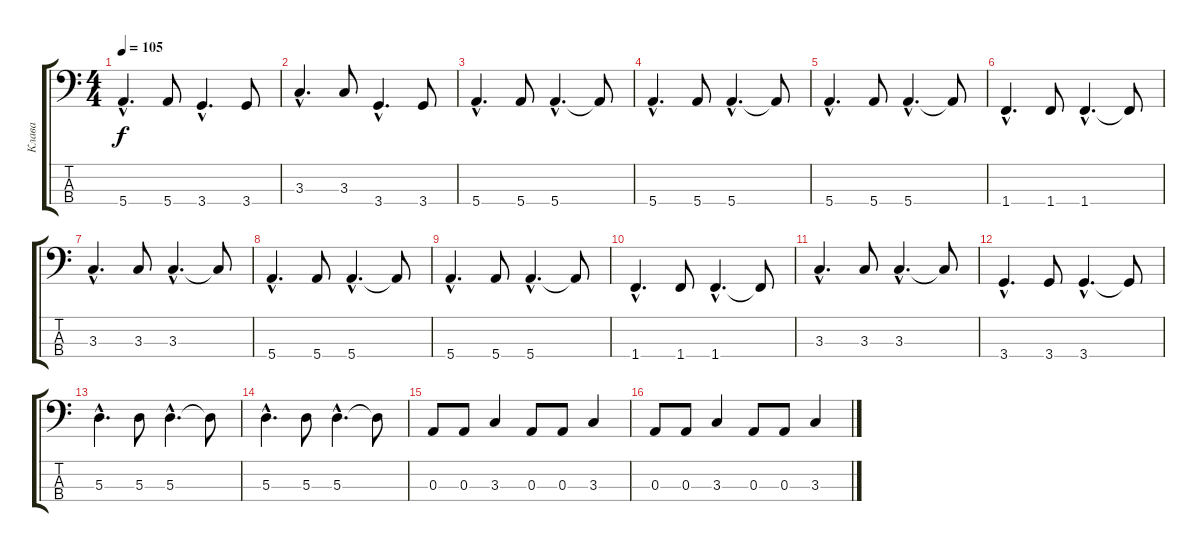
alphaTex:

\track ("Клава" "Клава") {instrument electricbasspick}
\staff {score tabs}
\tuning (G2 D2 A1 E1) {hide}
\ts (4 4)
\tempo 105
\clef f4
\ks c
5.4{hac}.4{d dy f} 5.4.8 3.4{hac}.4{d} 3.4.8 |
3.3{hac}.4{d} 3.3.8 3.4{hac}.4{d} 3.4.8 |
5.4{hac}.4{d} 5.4.8 5.4{hac}.4{d} 5.4{t}.8 |
5.4{hac}.4{d} 5.4.8 5.4{hac}.4{d} 5.4{t}.8 |
5.4{hac}.4{d} 5.4.8 5.4{hac}.4{d} 5.4{t}.8 |
1.4{hac}.4{d} 1.4.8 1.4{hac}.4{d} 1.4{t}.8 |
3.3{hac}.4{d} 3.3.8 3.3{hac}.4{d} 3.3{t}.8 |
5.4{hac}.4{d} 5.4.8 5.4{hac}.4{d} 5.4{t}.8 |
5.4{hac}.4{d} 5.4.8 5.4{hac}.4{d} 5.4{t}.8 |
1.4{hac}.4{d} 1.4.8 1.4{hac}.4{d} 1.4{t}.8 |
3.3{hac}.4{d} 3.3.8 3.3{hac}.4{d} 3.3{t}.8 |
3.4{hac}.4{d} 3.4.8 3.4{hac}.4{d} 3.4{t}.8 |
5.3{hac}.4{d} 5.3.8 5.3{hac}.4{d} 5.3{t}.8 |
5.3{hac}.4{d} 5.3.8 5.3{hac}.4{d} 5.3{t}.8 |
0.3.8 0.3.8 3.3.4 0.3.8 0.3.8 3.3.4 |
0.3.8 0.3.8 3.3.4 0.3.8 0.3.8 3.3.4
